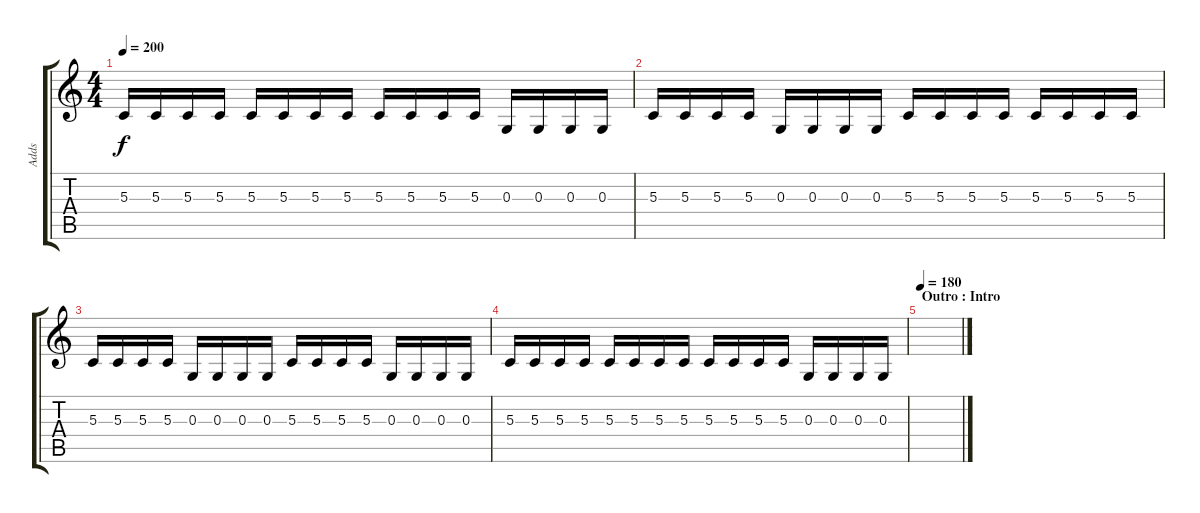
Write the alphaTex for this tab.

\track ("Adds" "Adds") {instrument stringensemble1}
\staff {score tabs}
\tuning (E4 B3 G3 D3 A2 E2) {hide}
\ts (4 4)
\tempo 200
\clef g2
\ks c
5.3.16{dy f} 5.3.16 5.3.16 5.3.16 5.3.16 5.3.16 5.3.16 5.3.16 5.3.16 5.3.16 5.3.16 5.3.16 0.3.16 0.3.16 0.3.16 0.3.16 |
5.3.16 5.3.16 5.3.16 5.3.16 0.3.16 0.3.16 0.3.16 0.3.16 5.3.16 5.3.16 5.3.16 5.3.16 5.3.16 5.3.16 5.3.16 5.3.16 |
5.3.16 5.3.16 5.3.16 5.3.16 0.3.16 0.3.16 0.3.16 0.3.16 5.3.16 5.3.16 5.3.16 5.3.16 0.3.16 0.3.16 0.3.16 0.3.16 |
5.3.16 5.3.16 5.3.16 5.3.16 5.3.16 5.3.16 5.3.16 5.3.16 5.3.16 5.3.16 5.3.16 5.3.16 0.3.16 0.3.16 0.3.16 0.3.16 |
\section ("" "Outro : Intro")
\tempo 180
